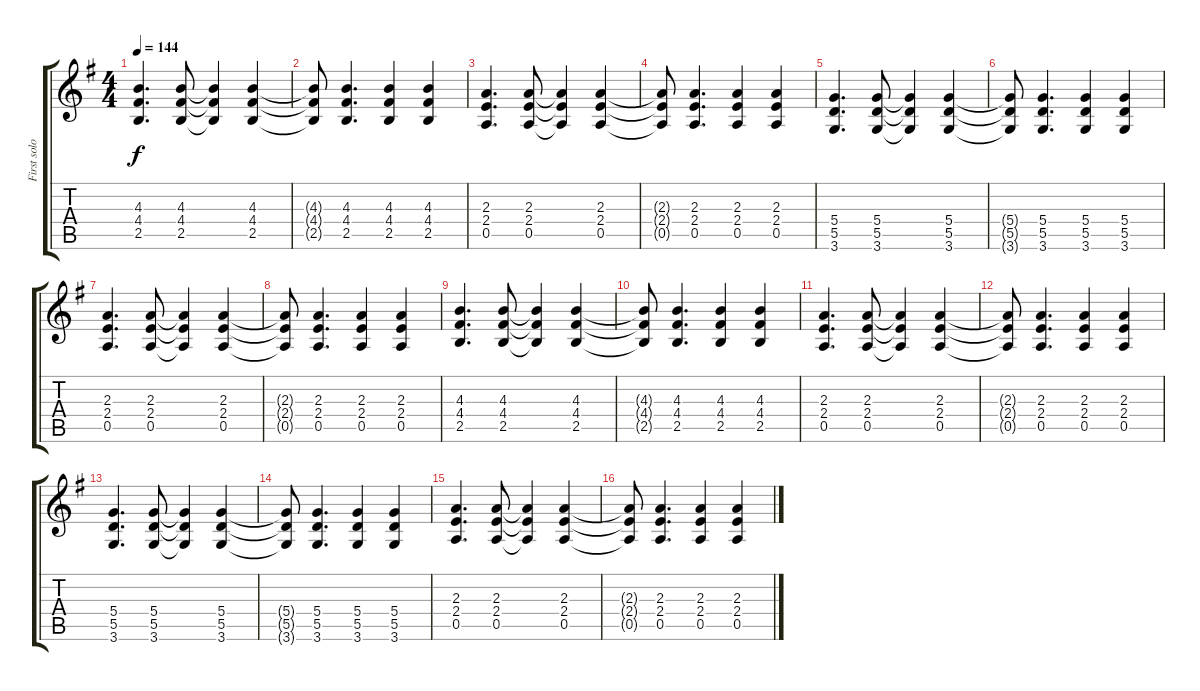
\track ("First solo" "First solo") {instrument distortionguitar}
\staff {score tabs}
\tuning (E4 B3 G3 D3 A2 E2) {hide}
\ts (4 4)
\tempo 144
\clef g2
\ks g
(4.3 4.4 2.5).4{d dy f} (4.3 4.4 2.5).8 (4.3{t} 4.4{t} 2.5{t}).4 (4.3 4.4 2.5).4 |
(4.3{t} 4.4{t} 2.5{t}).8 (4.3 4.4 2.5).4{d} (4.3 4.4 2.5).4 (4.3 4.4 2.5).4 |
(2.3 2.4 0.5).4{d} (2.3 2.4 0.5).8 (2.3{t} 2.4{t} 0.5{t}).4 (2.3 2.4 0.5).4 |
(2.3{t} 2.4{t} 0.5{t}).8 (2.3 2.4 0.5).4{d} (2.3 2.4 0.5).4 (2.3 2.4 0.5).4 |
(5.4 5.5 3.6).4{d} (5.4 5.5 3.6).8 (5.4{t} 5.5{t} 3.6{t}).4 (5.4 5.5 3.6).4 |
(5.4{t} 5.5{t} 3.6{t}).8 (5.4 5.5 3.6).4{d} (5.4 5.5 3.6).4 (5.4 5.5 3.6).4 |
(2.3 2.4 0.5).4{d} (2.3 2.4 0.5).8 (2.3{t} 2.4{t} 0.5{t}).4 (2.3 2.4 0.5).4 |
(2.3{t} 2.4{t} 0.5{t}).8 (2.3 2.4 0.5).4{d} (2.3 2.4 0.5).4 (2.3 2.4 0.5).4 |
(4.3 4.4 2.5).4{d} (4.3 4.4 2.5).8 (4.3{t} 4.4{t} 2.5{t}).4 (4.3 4.4 2.5).4 |
(4.3{t} 4.4{t} 2.5{t}).8 (4.3 4.4 2.5).4{d} (4.3 4.4 2.5).4 (4.3 4.4 2.5).4 |
(2.3 2.4 0.5).4{d} (2.3 2.4 0.5).8 (2.3{t} 2.4{t} 0.5{t}).4 (2.3 2.4 0.5).4 |
(2.3{t} 2.4{t} 0.5{t}).8 (2.3 2.4 0.5).4{d} (2.3 2.4 0.5).4 (2.3 2.4 0.5).4 |
(5.4 5.5 3.6).4{d} (5.4 5.5 3.6).8 (5.4{t} 5.5{t} 3.6{t}).4 (5.4 5.5 3.6).4 |
(5.4{t} 5.5{t} 3.6{t}).8 (5.4 5.5 3.6).4{d} (5.4 5.5 3.6).4 (5.4 5.5 3.6).4 |
(2.3 2.4 0.5).4{d} (2.3 2.4 0.5).8 (2.3{t} 2.4{t} 0.5{t}).4 (2.3 2.4 0.5).4 |
(2.3{t} 2.4{t} 0.5{t}).8 (2.3 2.4 0.5).4{d} (2.3 2.4 0.5).4 (2.3 2.4 0.5).4
